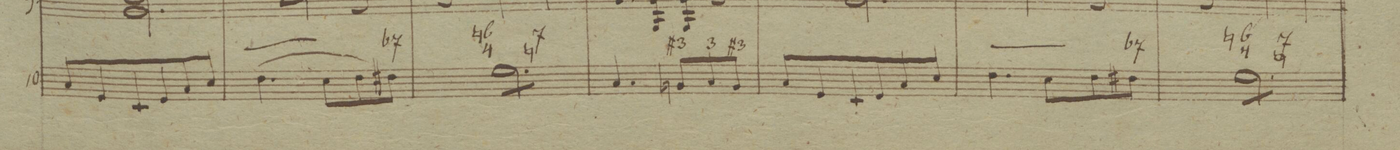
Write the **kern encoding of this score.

**kern	**fba	**dynam
*I"10.	*	*
*clefF4	*	*
*k[b-]	*	*
*M3/4	*	*
8C/L	.	.
8GG/	.	.
8EE/	.	.
8GG/	.	.
8C/	.	.
8E/J	.	.
=44	=44	=44
(4.F\	.	.
8E\L	.	.
8F\	.	.
8F#X\J)	7-	.
=45	=45	=45
*tremolo	*	*
8G\L	6n 4	.
8G\	.	.
8G\	.	.
8G\	.	.
8G\	7 n	.
8G\J	.	.
=46	=46	=46
*Xtremolo	*	*
4.C/	.	.
8BBn/L	3#	.
8C/	3	.
8BB/J	3#	.
=47	=47	=47
8C/L	.	.
8GG/	.	.
8EE/	.	.
8GG/	.	.
8C/	.	.
8E/J	.	.
=48	=48	=48
4.F\	_	.
8E\L	.	.
8F\	.	.
8F#X\J	7-	.
=49	=49	=49
*tremolo	*	*
8G\L	6n 4	.
8G\	.	.
8G\	.	.
8G\	.	.
8G\	7 n	.
8G\J	.	.
=50	=50	=50
*-	*-	*-
